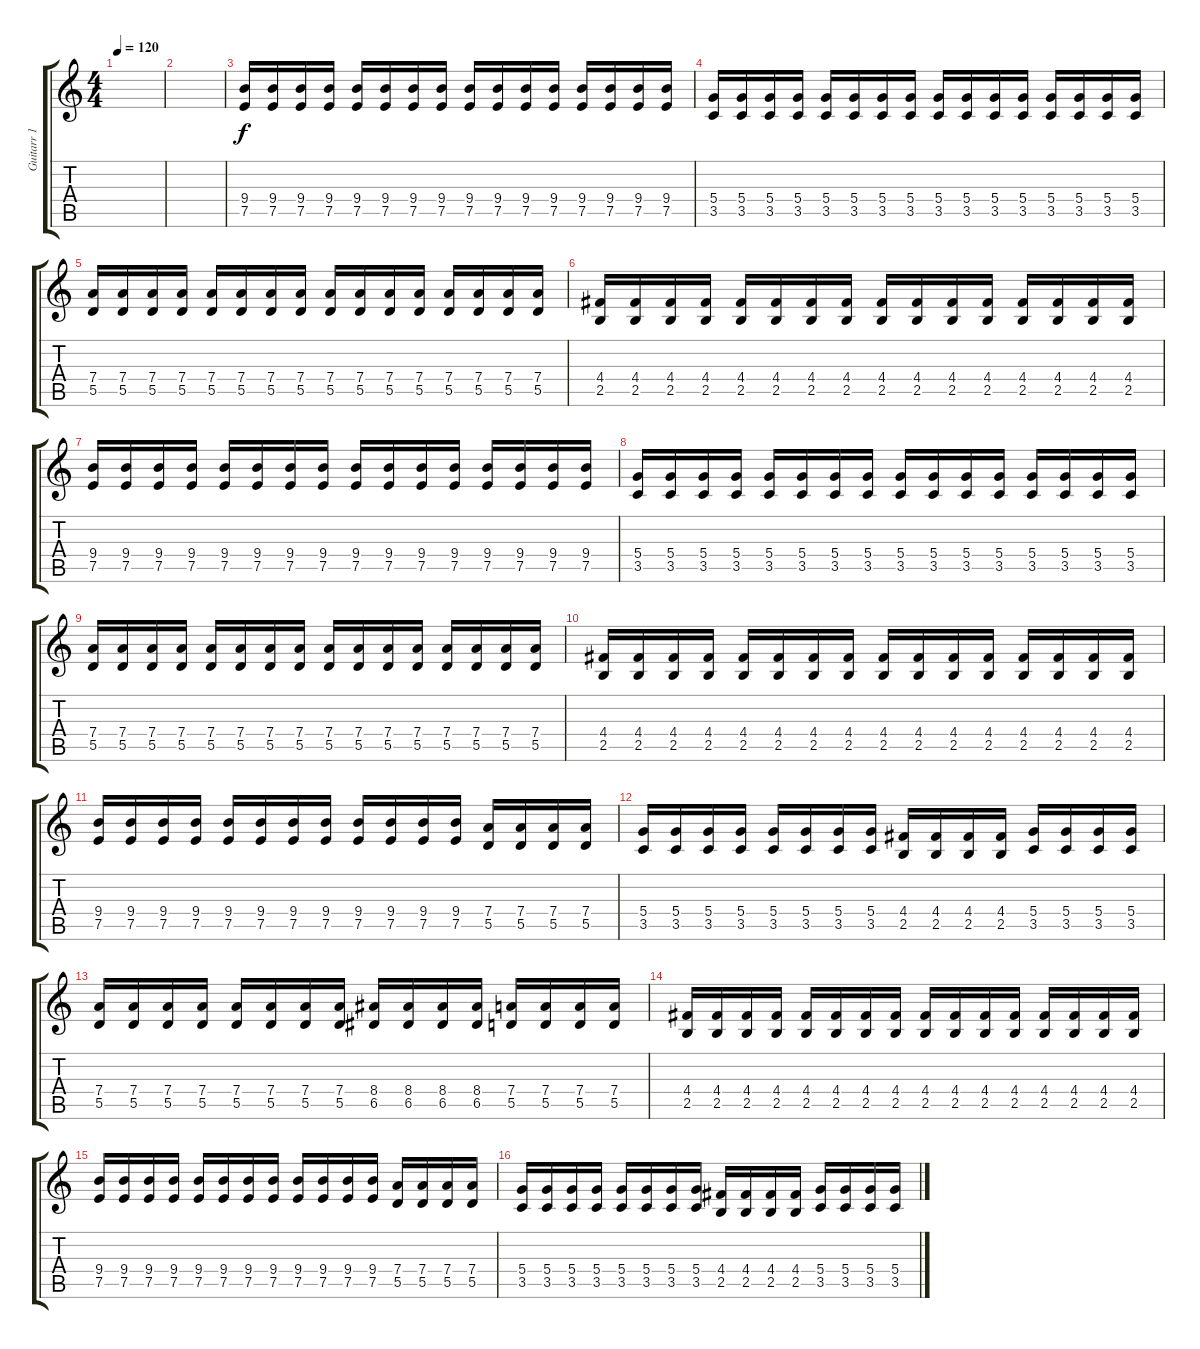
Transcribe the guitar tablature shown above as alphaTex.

\track ("Guitarr 1" "Guitarr 1") {instrument overdrivenguitar}
\staff {score tabs}
\tuning (E4 B3 G3 D3 A2 E2) {hide}
\ts (4 4)
\tempo 120
\clef g2
\ks c
|
|
(9.4 7.5).16 (9.4 7.5).16 (9.4 7.5).16 (9.4 7.5).16 (9.4 7.5).16 (9.4 7.5).16 (9.4 7.5).16 (9.4 7.5).16 (9.4 7.5).16 (9.4 7.5).16 (9.4 7.5).16 (9.4 7.5).16 (9.4 7.5).16 (9.4 7.5).16 (9.4 7.5).16 (9.4 7.5).16 |
(5.4 3.5).16 (5.4 3.5).16 (5.4 3.5).16 (5.4 3.5).16 (5.4 3.5).16 (5.4 3.5).16 (5.4 3.5).16 (5.4 3.5).16 (5.4 3.5).16 (5.4 3.5).16 (5.4 3.5).16 (5.4 3.5).16 (5.4 3.5).16 (5.4 3.5).16 (5.4 3.5).16 (5.4 3.5).16 |
(7.4 5.5).16 (7.4 5.5).16 (7.4 5.5).16 (7.4 5.5).16 (7.4 5.5).16 (7.4 5.5).16 (7.4 5.5).16 (7.4 5.5).16 (7.4 5.5).16 (7.4 5.5).16 (7.4 5.5).16 (7.4 5.5).16 (7.4 5.5).16 (7.4 5.5).16 (7.4 5.5).16 (7.4 5.5).16 |
(4.4 2.5).16 (4.4 2.5).16 (4.4 2.5).16 (4.4 2.5).16 (4.4 2.5).16 (4.4 2.5).16 (4.4 2.5).16 (4.4 2.5).16 (4.4 2.5).16 (4.4 2.5).16 (4.4 2.5).16 (4.4 2.5).16 (4.4 2.5).16 (4.4 2.5).16 (4.4 2.5).16 (4.4 2.5).16 |
(9.4 7.5).16 (9.4 7.5).16 (9.4 7.5).16 (9.4 7.5).16 (9.4 7.5).16 (9.4 7.5).16 (9.4 7.5).16 (9.4 7.5).16 (9.4 7.5).16 (9.4 7.5).16 (9.4 7.5).16 (9.4 7.5).16 (9.4 7.5).16 (9.4 7.5).16 (9.4 7.5).16 (9.4 7.5).16 |
(5.4 3.5).16 (5.4 3.5).16 (5.4 3.5).16 (5.4 3.5).16 (5.4 3.5).16 (5.4 3.5).16 (5.4 3.5).16 (5.4 3.5).16 (5.4 3.5).16 (5.4 3.5).16 (5.4 3.5).16 (5.4 3.5).16 (5.4 3.5).16 (5.4 3.5).16 (5.4 3.5).16 (5.4 3.5).16 |
(7.4 5.5).16 (7.4 5.5).16 (7.4 5.5).16 (7.4 5.5).16 (7.4 5.5).16 (7.4 5.5).16 (7.4 5.5).16 (7.4 5.5).16 (7.4 5.5).16 (7.4 5.5).16 (7.4 5.5).16 (7.4 5.5).16 (7.4 5.5).16 (7.4 5.5).16 (7.4 5.5).16 (7.4 5.5).16 |
(4.4 2.5).16 (4.4 2.5).16 (4.4 2.5).16 (4.4 2.5).16 (4.4 2.5).16 (4.4 2.5).16 (4.4 2.5).16 (4.4 2.5).16 (4.4 2.5).16 (4.4 2.5).16 (4.4 2.5).16 (4.4 2.5).16 (4.4 2.5).16 (4.4 2.5).16 (4.4 2.5).16 (4.4 2.5).16 |
(9.4 7.5).16 (9.4 7.5).16 (9.4 7.5).16 (9.4 7.5).16 (9.4 7.5).16 (9.4 7.5).16 (9.4 7.5).16 (9.4 7.5).16 (9.4 7.5).16 (9.4 7.5).16 (9.4 7.5).16 (9.4 7.5).16 (7.4 5.5).16 (7.4 5.5).16 (7.4 5.5).16 (7.4 5.5).16 |
(5.4 3.5).16 (5.4 3.5).16 (5.4 3.5).16 (5.4 3.5).16 (5.4 3.5).16 (5.4 3.5).16 (5.4 3.5).16 (5.4 3.5).16 (4.4 2.5).16 (4.4 2.5).16 (4.4 2.5).16 (4.4 2.5).16 (5.4 3.5).16 (5.4 3.5).16 (5.4 3.5).16 (5.4 3.5).16 |
(7.4 5.5).16 (7.4 5.5).16 (7.4 5.5).16 (7.4 5.5).16 (7.4 5.5).16 (7.4 5.5).16 (7.4 5.5).16 (7.4 5.5).16 (8.4 6.5).16 (8.4 6.5).16 (8.4 6.5).16 (8.4 6.5).16 (7.4 5.5).16 (7.4 5.5).16 (7.4 5.5).16 (7.4 5.5).16 |
(4.4 2.5).16 (4.4 2.5).16 (4.4 2.5).16 (4.4 2.5).16 (4.4 2.5).16 (4.4 2.5).16 (4.4 2.5).16 (4.4 2.5).16 (4.4 2.5).16 (4.4 2.5).16 (4.4 2.5).16 (4.4 2.5).16 (4.4 2.5).16 (4.4 2.5).16 (4.4 2.5).16 (4.4 2.5).16 |
(9.4 7.5).16 (9.4 7.5).16 (9.4 7.5).16 (9.4 7.5).16 (9.4 7.5).16 (9.4 7.5).16 (9.4 7.5).16 (9.4 7.5).16 (9.4 7.5).16 (9.4 7.5).16 (9.4 7.5).16 (9.4 7.5).16 (7.4 5.5).16 (7.4 5.5).16 (7.4 5.5).16 (7.4 5.5).16 |
(5.4 3.5).16 (5.4 3.5).16 (5.4 3.5).16 (5.4 3.5).16 (5.4 3.5).16 (5.4 3.5).16 (5.4 3.5).16 (5.4 3.5).16 (4.4 2.5).16 (4.4 2.5).16 (4.4 2.5).16 (4.4 2.5).16 (5.4 3.5).16 (5.4 3.5).16 (5.4 3.5).16 (5.4 3.5).16
